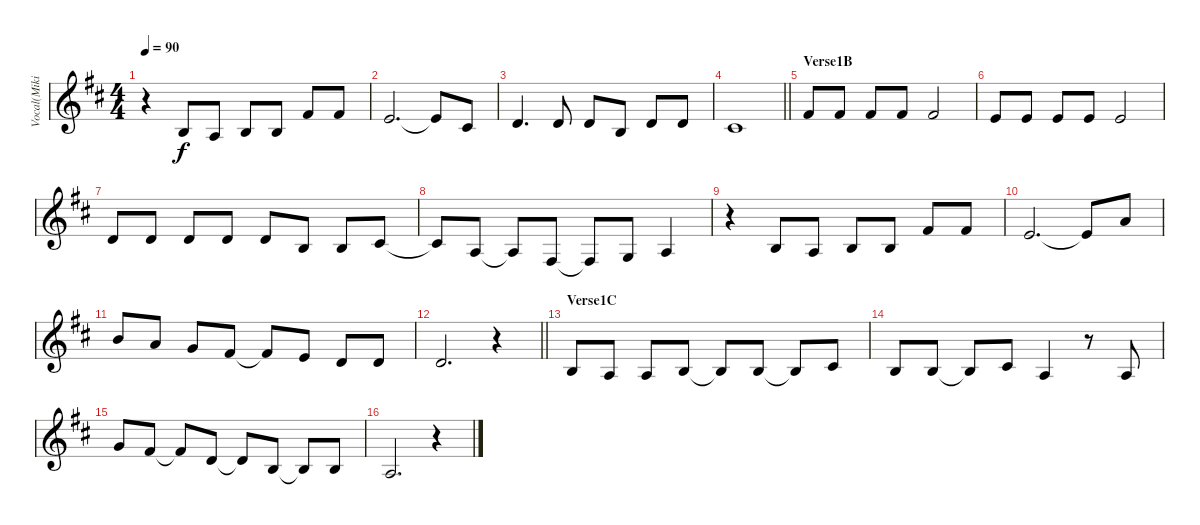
\track ("Vocal(Miki)" "Vocal(Miki") {instrument flute}
\staff {score}
\tuning (E4 B3 G3 D3 A2 E2) {hide}
\ts (4 4)
\tempo 90
\clef g2
\ks d
r.4{dy f} 0.2.8 2.3.8 0.2.8 0.2.8 2.1.8 2.1.8 |
0.1.2{d} 0.1{t}.8 2.2.8 |
3.2.4{d} 3.2.8 3.2.8 0.2.8 3.2.8 3.2.8 |
\barLineRight lightlight
2.2.1 |
\section ("" "Verse1B")
2.1.8 2.1.8 2.1.8 2.1.8 2.1.2 |
0.1.8 0.1.8 0.1.8 0.1.8 0.1.2 |
3.2.8 3.2.8 3.2.8 3.2.8 3.2.8 0.2.8 0.2.8 2.2.8 |
2.2{t}.8 2.3.8 2.3{t}.8 4.4.8 4.4{t}.8 0.3.8 2.3.4 |
r.4 0.2.8 2.3.8 0.2.8 0.2.8 2.1.8 2.1.8 |
0.1.2{d} 0.1{t}.8 5.1.8 |
7.1.8 5.1.8 3.1.8 2.1.8 2.1{t}.8 0.1.8 3.2.8 3.2.8 |
\barLineRight lightlight
3.2.2{d} r.4 |
\section ("" "Verse1C")
0.2.8 2.3.8 2.3.8 0.2.8 0.2{t}.8 0.2.8 0.2{t}.8 2.2.8 |
0.2.8 0.2.8 0.2{t}.8 2.2.8 2.3.4 r.8 2.3.8 |
3.1.8 2.1.8 2.1{t}.8 3.2.8 3.2{t}.8 0.2.8 0.2{t}.8 0.2.8 |
2.3.2{d} r.4
